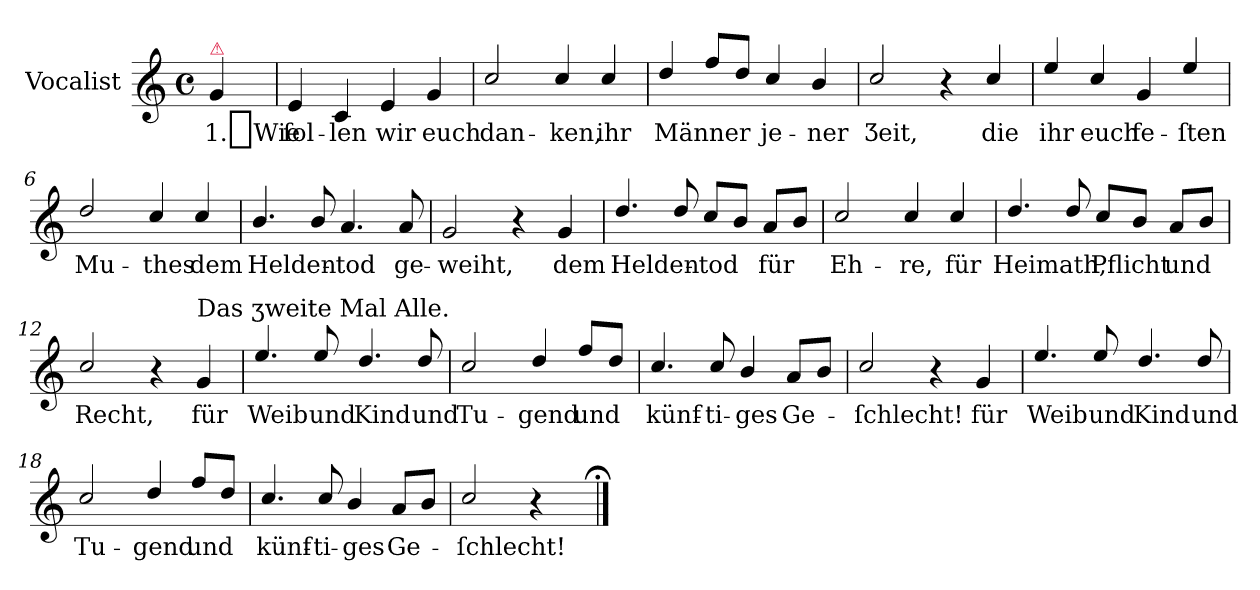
**kern	**text
*part1	*part1
*staff1	*staff1
*I"Vocalist	*
*clefG2	*
*k[]	*
*C:	*
*M4/4	*
*met(c)	*
=	=
!LO:TX:a:color=crimson:t=⚠	!
4g	1._Wie
=1	=1
4e	ſol-
4c	-len
4e	wir
4g	euch
=2	=2
2cc/	dan-
4cc/	-ken,
4cc/	ihr
=3	=3
4dd/	Männer
8ff/L	.
8ddJ	.
4cc/	je-
4b/	-ner
=4	=4
2cc/	Ʒeit,
4r	.
4cc/	die
=5	=5
4ee/	ihr
4cc/	euch
4g/	fe-
4ee/	-ſten
=6	=6
2dd/	Mu-
4cc/	-thes
4cc/	dem
=7	=7
4.b/	Helden-
8b/	.
4.a	-tod
8a	ge-
=8	=8
2g	-weiht,
4r	.
4g	dem
=9	=9
4.dd/	Helden-
8dd/	.
8cc/L	-tod
8bJ	.
8aL	für
8bJ	.
=10	=10
2cc/	Eh-
4cc/	-re,
4cc/	für
=11	=11
4.dd/	Heimath,
8dd/	.
8cc/L	Pflicht
8bJ	.
8aL	und
8bJ	.
=12	=12
2cc/	Recht,
4r	.
!LO:TX:a:t=Das ʒweite Mal Alle.	!
4g	für
=13	=13
4.ee/	Weib
8ee/	und
4.dd/	Kind
8dd/	und
=14	=14
2cc/	Tu-
4dd/	-gend
8ff/L	und
8ddJ	.
=15	=15
4.cc/	künf-
8cc/	-ti-
4b/	-ges
8aL	Ge-
8bJ	.
=16	=16
2cc/	-ſchlecht!
4r	.
4g	für
=17	=17
4.ee/	Weib
8ee/	und
4.dd/	Kind
8dd/	und
=18	=18
2cc/	Tu-
4dd/	-gend
8ff/L	und
8ddJ	.
=19	=19
4.cc/	künf-
8cc/	-ti-
4b/	-ges
8aL	Ge-
8bJ	.
=20	=20
2cc/	-ſchlecht!
4r	.
==;	==;
*-	*-
